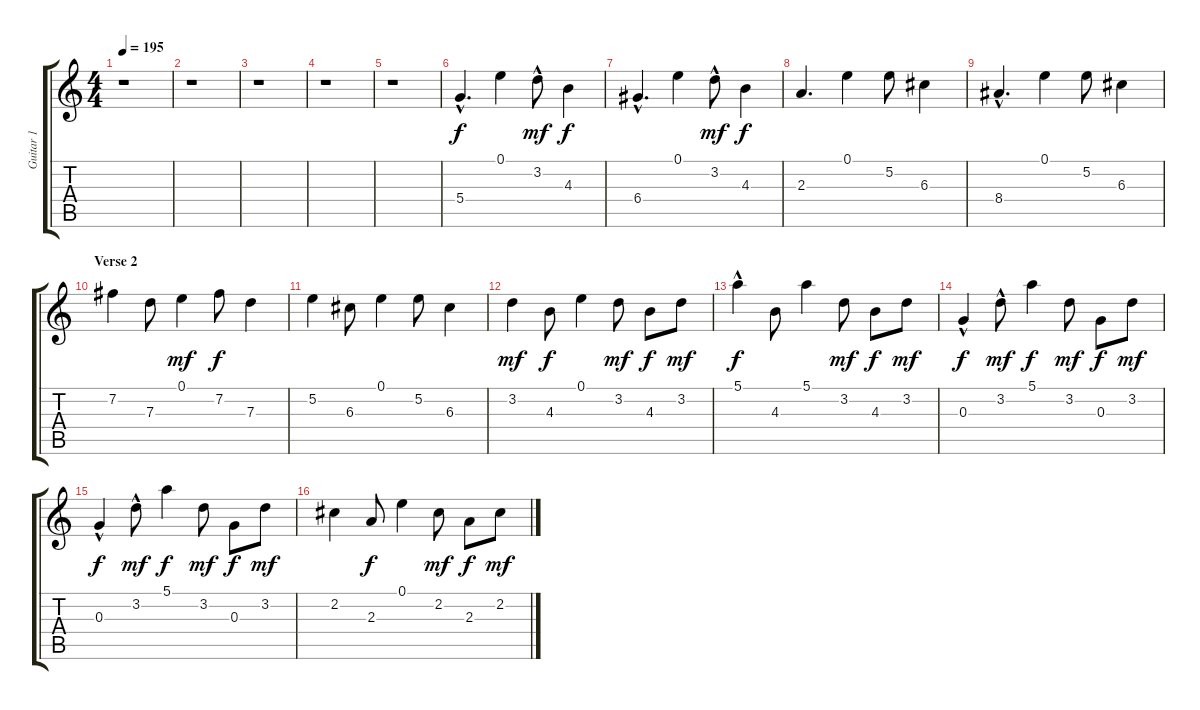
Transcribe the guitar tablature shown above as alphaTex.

\track ("Guitar 1" "Guitar 1") {instrument acousticguitarsteel}
\staff {score tabs}
\tuning (E4 B3 G3 D3 A2 E2) {hide}
\ts (4 4)
\tempo 195
\clef g2
\ks c
r.1{dy mf} |
r.1 |
r.1 |
r.1 |
r.1 |
5.4{hac}.4{d dy f} 0.1.4 3.2{hac}.8{dy mf} 4.3.4{dy f} |
6.4{hac}.4{d} 0.1.4 3.2{hac}.8{dy mf} 4.3.4{dy f} |
2.3.4{d} 0.1.4 5.2.8 6.3.4 |
8.4{hac}.4{d} 0.1.4 5.2.8 6.3.4 |
\section ("" "Verse 2")
7.2.4 7.3.8 0.1.4{dy mf} 7.2.8{dy f} 7.3.4 |
5.2.4 6.3.8 0.1.4 5.2.8 6.3.4 |
3.2.4{dy mf} 4.3.8{dy f} 0.1.4 3.2.8{dy mf} 4.3.8{dy f} 3.2.8{dy mf} |
5.1{hac}.4{dy f} 4.3.8 5.1.4 3.2.8{dy mf} 4.3.8{dy f} 3.2.8{dy mf} |
0.3{hac}.4{dy f} 3.2{hac}.8{dy mf} 5.1.4{dy f} 3.2.8{dy mf} 0.3.8{dy f} 3.2.8{dy mf} |
0.3{hac}.4{dy f} 3.2{hac}.8{dy mf} 5.1.4{dy f} 3.2.8{dy mf} 0.3.8{dy f} 3.2.8{dy mf} |
2.2.4 2.3.8{dy f} 0.1.4 2.2.8{dy mf} 2.3.8{dy f} 2.2.8{dy mf}
